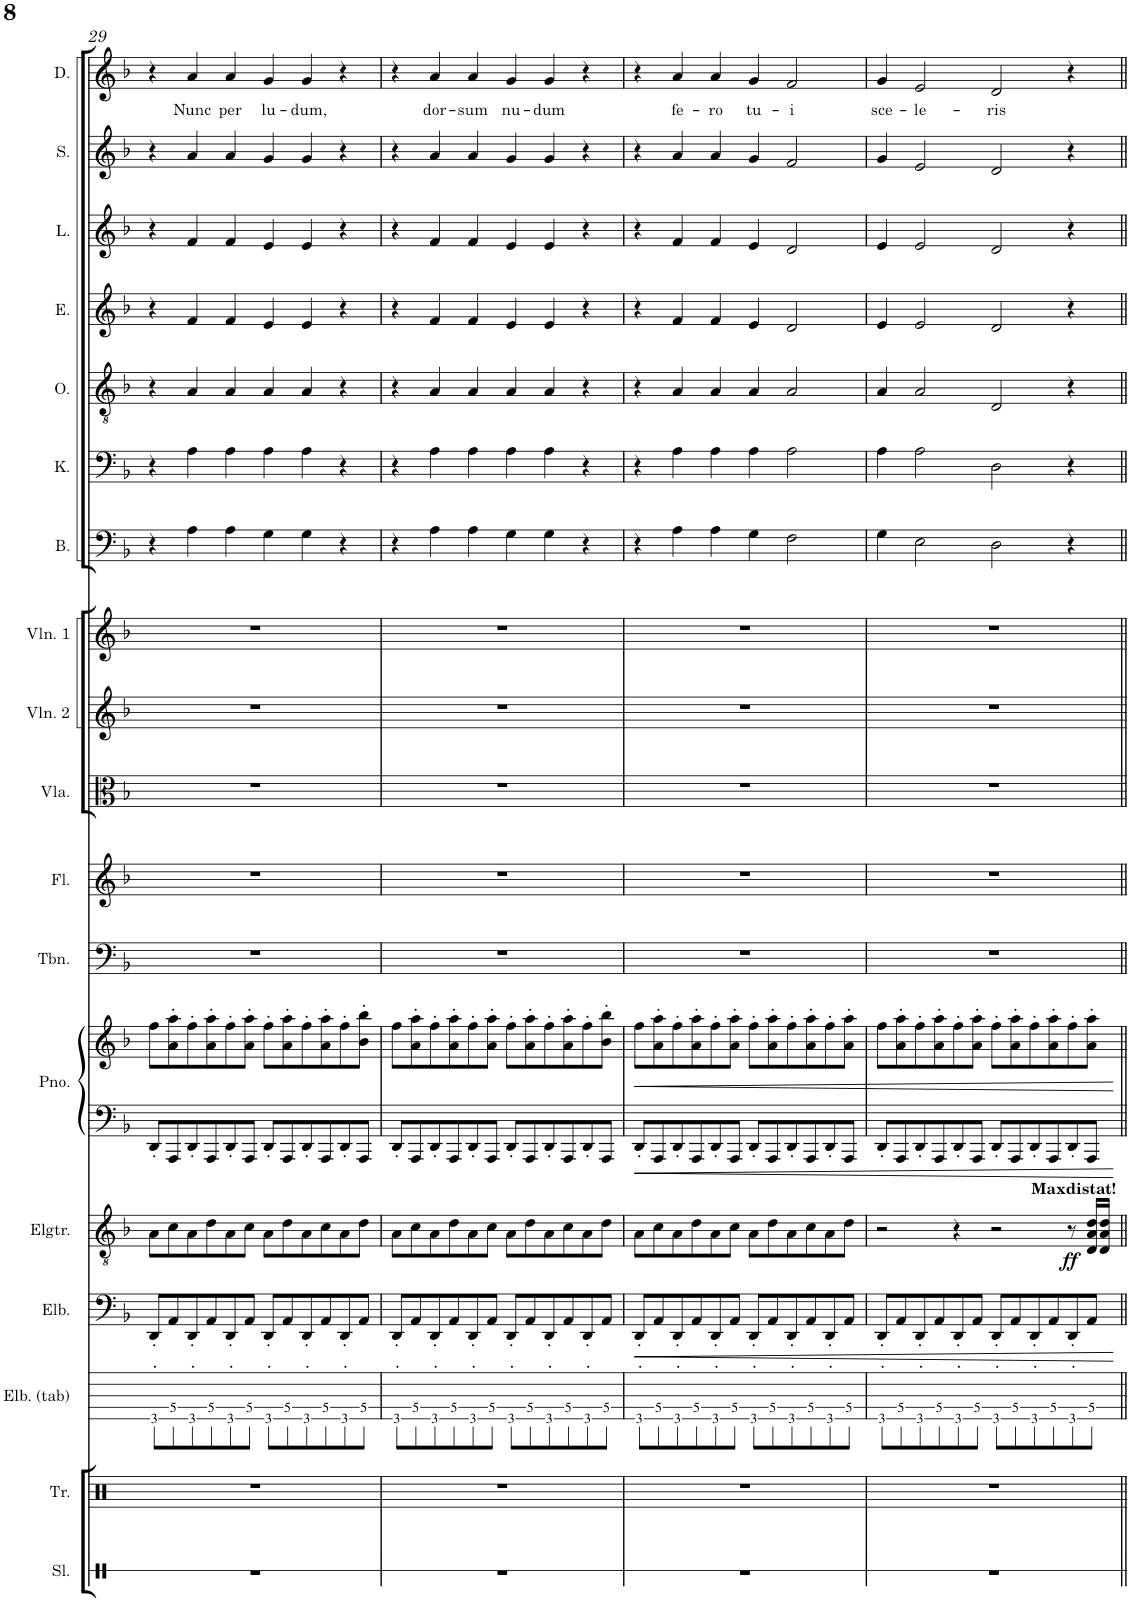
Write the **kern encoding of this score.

**kern	**kern	**kern	**kern	**dynam	**kern	**dynam	**kern	**kern	**dynam	**kern	**kern	**kern	**kern	**kern	**kern	**kern	**kern	**kern	**kern	**kern	**kern	**text
*part18	*part17	*part16	*part15	*part15	*part14	*part14	*part13	*part13	*part13	*part12	*part11	*part10	*part9	*part8	*part7	*part6	*part5	*part4	*part3	*part2	*part1	*part1
*staff19	*staff18	*staff17	*staff16	*staff16	*staff15	*staff15	*staff14	*staff13	*staff13/14	*staff12	*staff11	*staff10	*staff9	*staff8	*staff7	*staff6	*staff5	*staff4	*staff3	*staff2	*staff1	*staff1
*I"Slagverk	*I"Trumset	*I"Elbas (tab)	*I"Elbas	*	*I"Elgitarr	*	*I"Piano	*	*	*I"Trombon	*I"Tvärflöjt	*I"Viola	*I"Violin 2	*I"Violin 1	*I"Bacon	*I"Kat	*I"Orwen	*I"Elisabet	*I"Libby	*I"Shakespeare	*I"Drake	*
*I'Sl.	*I'Tr.	*I'Elb. (tab)	*I'Elb.	*	*I'Elgtr.	*	*I'Pno.	*	*	*I'Tbn.	*	*I'Vla.	*I'Vln. 2	*I'Vln. 1	*I'B.	*I'K.	*I'O.	*I'E.	*I'L.	*I'S.	*I'D.	*
!!LO:PB:g=z
*clefX	*clefX	*	*clefF4	*	*clefGv2	*	*clefF4	*clefG2	*	*clefF4	*clefG2	*clefC3	*clefG2	*clefG2	*clefF4	*clefF4	*clefGv2	*clefG2	*clefG2	*clefG2	*clefG2	*
*	*	*Trd7c12	*Trd7c12	*	*	*	*	*	*	*	*	*	*	*	*	*	*	*	*	*	*	*
*k[]	*k[]	*k[b-]	*k[b-]	*	*k[b-]	*	*k[b-]	*k[b-]	*	*k[b-]	*k[b-]	*k[b-]	*k[b-]	*k[b-]	*k[b-]	*k[b-]	*k[b-]	*k[b-]	*k[b-]	*k[b-]	*k[b-]	*
*M6/4	*M6/4	*M6/4	*M6/4	*	*M6/4	*	*M6/4	*M6/4	*	*M6/4	*M6/4	*M6/4	*M6/4	*M6/4	*M6/4	*M6/4	*M6/4	*M6/4	*M6/4	*M6/4	*M6/4	*
=29	=29	=29	=29	=29	=29	=29	=29	=29	=29	=29	=29	=29	=29	=29	=29	=29	=29	=29	=29	=29	=29	=29
1.r	1.r	8DD'\L	8DD'/L	.	8A\L	.	8DD'/L	8ff\L	.	1.r	1.r	1.r	1.r	1.r	4r	4r	4r	4r	4r	4r	4r	.
.	.	8AA\	8AA/	.	8c\	.	8AAA/	8a\' 8aa\'	.	.	.	.	.	.	.	.	.	.	.	.	.	.
!	!	!	!	!	!	!	!	!	!	!	!	!	!	!	!	!	!	!	!	!	!	!LO:LY:b
.	.	8DD'\	8DD'/	.	8A\	.	8DD'/	8ff'\	.	.	.	.	.	.	4A\	4A\	4A/	4f/	4f/	4a/	4a/	Nunc
.	.	8AA\	8AA/	.	8d\	.	8AAA/	8a\' 8aa\'	.	.	.	.	.	.	.	.	.	.	.	.	.	.
!	!	!	!	!	!	!	!	!	!	!	!	!	!	!	!	!	!	!	!	!	!	!LO:LY:b
.	.	8DD'\	8DD'/	.	8A\	.	8DD'/	8ff'\	.	.	.	.	.	.	4A\	4A\	4A/	4f/	4f/	4a/	4a/	per
.	.	8AA\J	8AA/J	.	8c\J	.	8AAA/J	8a\' 8aa\'J	.	.	.	.	.	.	.	.	.	.	.	.	.	.
!	!	!	!	!	!	!	!	!	!	!	!	!	!	!	!	!	!	!	!	!	!	!LO:LY:b
.	.	8DD'\L	8DD'/L	.	8A\L	.	8DD'/L	8ff'\L	.	.	.	.	.	.	4G\	4A\	4A/	4e/	4e/	4g/	4g/	lu-
.	.	8AA\	8AA/	.	8d\	.	8AAA/	8a\' 8aa\'	.	.	.	.	.	.	.	.	.	.	.	.	.	.
!	!	!	!	!	!	!	!	!	!	!	!	!	!	!	!	!	!	!	!	!	!	!LO:LY:b
.	.	8DD'\	8DD'/	.	8A\	.	8DD'/	8ff'\	.	.	.	.	.	.	4G\	4A\	4A/	4e/	4e/	4g/	4g/	-dum,
.	.	8AA\	8AA/	.	8c\	.	8AAA/	8a\' 8aa\'	.	.	.	.	.	.	.	.	.	.	.	.	.	.
.	.	8DD'\	8DD'/	.	8A\	.	8DD'/	8ff'\	.	.	.	.	.	.	4r	4r	4r	4r	4r	4r	4r	.
.	.	8AA\J	8AA/J	.	8d\J	.	8AAA/J	8b-\' 8bb-\'J	.	.	.	.	.	.	.	.	.	.	.	.	.	.
=30	=30	=30	=30	=30	=30	=30	=30	=30	=30	=30	=30	=30	=30	=30	=30	=30	=30	=30	=30	=30	=30	=30
1.r	1.r	8DD'\L	8DD'/L	.	8A\L	.	8DD'/L	8ff\L	.	1.r	1.r	1.r	1.r	1.r	4r	4r	4r	4r	4r	4r	4r	.
.	.	8AA\	8AA/	.	8c\	.	8AAA/	8a\' 8aa\'	.	.	.	.	.	.	.	.	.	.	.	.	.	.
!	!	!	!	!	!	!	!	!	!	!	!	!	!	!	!	!	!	!	!	!	!	!LO:LY:b
.	.	8DD'\	8DD'/	.	8A\	.	8DD'/	8ff'\	.	.	.	.	.	.	4A\	4A\	4A/	4f/	4f/	4a/	4a/	dor-
.	.	8AA\	8AA/	.	8d\	.	8AAA/	8a\' 8aa\'	.	.	.	.	.	.	.	.	.	.	.	.	.	.
!	!	!	!	!	!	!	!	!	!	!	!	!	!	!	!	!	!	!	!	!	!	!LO:LY:b
.	.	8DD'\	8DD'/	.	8A\	.	8DD'/	8ff'\	.	.	.	.	.	.	4A\	4A\	4A/	4f/	4f/	4a/	4a/	-sum
.	.	8AA\J	8AA/J	.	8c\J	.	8AAA/J	8a\' 8aa\'J	.	.	.	.	.	.	.	.	.	.	.	.	.	.
!	!	!	!	!	!	!	!	!	!	!	!	!	!	!	!	!	!	!	!	!	!	!LO:LY:b
.	.	8DD'\L	8DD'/L	.	8A\L	.	8DD'/L	8ff'\L	.	.	.	.	.	.	4G\	4A\	4A/	4e/	4e/	4g/	4g/	nu-
.	.	8AA\	8AA/	.	8d\	.	8AAA/	8a\' 8aa\'	.	.	.	.	.	.	.	.	.	.	.	.	.	.
!	!	!	!	!	!	!	!	!	!	!	!	!	!	!	!	!	!	!	!	!	!	!LO:LY:b
.	.	8DD'\	8DD'/	.	8A\	.	8DD'/	8ff'\	.	.	.	.	.	.	4G\	4A\	4A/	4e/	4e/	4g/	4g/	-dum
.	.	8AA\	8AA/	.	8c\	.	8AAA/	8a\' 8aa\'	.	.	.	.	.	.	.	.	.	.	.	.	.	.
.	.	8DD'\	8DD'/	.	8A\	.	8DD'/	8ff'\	.	.	.	.	.	.	4r	4r	4r	4r	4r	4r	4r	.
.	.	8AA\J	8AA/J	.	8d\J	.	8AAA/J	8b-\' 8bb-\'J	.	.	.	.	.	.	.	.	.	.	.	.	.	.
=31	=31	=31	=31	=31	=31	=31	=31	=31	=31	=31	=31	=31	=31	=31	=31	=31	=31	=31	=31	=31	=31	=31
!	!	!	!	!LO:HP:b	!	!	!	!	!LO:HP:b	!	!	!	!	!	!	!	!	!	!	!	!	!
1.r	1.r	8DD'\L	8DD'/L	<	8A\L	.	8DD'/L	8ff\L	<	1.r	1.r	1.r	1.r	1.r	4r	4r	4r	4r	4r	4r	4r	.
.	.	8AA\	8AA/	.	8c\	.	8AAA/	8a\' 8aa\'	.	.	.	.	.	.	.	.	.	.	.	.	.	.
!	!	!	!	!	!	!	!	!	!	!	!	!	!	!	!	!	!	!	!	!	!	!LO:LY:b
.	.	8DD'\	8DD'/	.	8A\	.	8DD'/	8ff'\	.	.	.	.	.	.	4A\	4A\	4A/	4f/	4f/	4a/	4a/	fe-
.	.	8AA\	8AA/	.	8d\	.	8AAA/	8a\' 8aa\'	.	.	.	.	.	.	.	.	.	.	.	.	.	.
!	!	!	!	!	!	!	!	!	!	!	!	!	!	!	!	!	!	!	!	!	!	!LO:LY:b
.	.	8DD'\	8DD'/	.	8A\	.	8DD'/	8ff'\	.	.	.	.	.	.	4A\	4A\	4A/	4f/	4f/	4a/	4a/	-ro
.	.	8AA\J	8AA/J	.	8c\J	.	8AAA/J	8a\' 8aa\'J	.	.	.	.	.	.	.	.	.	.	.	.	.	.
!	!	!	!	!	!	!	!	!	!	!	!	!	!	!	!	!	!	!	!	!	!	!LO:LY:b
.	.	8DD'\L	8DD'/L	.	8A\L	.	8DD'/L	8ff'\L	.	.	.	.	.	.	4G\	4A\	4A/	4e/	4e/	4g/	4g/	tu-
.	.	8AA\	8AA/	.	8d\	.	8AAA/	8a\' 8aa\'	.	.	.	.	.	.	.	.	.	.	.	.	.	.
!	!	!	!	!	!	!	!	!	!	!	!	!	!	!	!	!	!	!	!	!	!	!LO:LY:b
.	.	8DD'\	8DD'/	.	8A\	.	8DD'/	8ff'\	.	.	.	.	.	.	2F\	2A\	2A/	2d/	2d/	2f/	2f/	-i
.	.	8AA\	8AA/	.	8c\	.	8AAA/	8a\' 8aa\'	.	.	.	.	.	.	.	.	.	.	.	.	.	.
.	.	8DD'\	8DD'/	.	8A\	.	8DD'/	8ff'\	.	.	.	.	.	.	.	.	.	.	.	.	.	.
.	.	8AA\J	8AA/J	.	8d\J	.	8AAA/J	8a\' 8aa\'J	.	.	.	.	.	.	.	.	.	.	.	.	.	.
=32	=32	=32	=32	=32	=32	=32	=32	=32	=32	=32	=32	=32	=32	=32	=32	=32	=32	=32	=32	=32	=32	=32
!	!	!	!	!	!	!	!	!	!	!	!	!	!	!	!	!	!	!	!	!	!	!LO:LY:b
1.r	1.r	8DD'\L	8DD'/L	.	2r	.	8DD'/L	8ff\L	.	1.r	1.r	1.r	1.r	1.r	4G\	4A\	4A/	4e/	4e/	4g/	4g/	sce-
.	.	8AA\	8AA/	.	.	.	8AAA/	8a\' 8aa\'	.	.	.	.	.	.	.	.	.	.	.	.	.	.
!	!	!	!	!	!	!	!	!	!	!	!	!	!	!	!	!	!	!	!	!	!	!LO:LY:b
.	.	8DD'\	8DD'/	.	.	.	8DD'/	8ff'\	.	.	.	.	.	.	2E\	2A\	2A/	2e/	2e/	2e/	2e/	-le-
.	.	8AA\	8AA/	.	.	.	8AAA/	8a\' 8aa\'	.	.	.	.	.	.	.	.	.	.	.	.	.	.
.	.	8DD'\	8DD'/	.	4r	.	8DD'/	8ff'\	.	.	.	.	.	.	.	.	.	.	.	.	.	.
.	.	8AA\J	8AA/J	.	.	.	8AAA/J	8a\' 8aa\'J	.	.	.	.	.	.	.	.	.	.	.	.	.	.
!	!	!	!	!	!	!	!	!	!	!	!	!	!	!	!	!	!	!	!	!	!	!LO:LY:b
.	.	8DD'\L	8DD'/L	.	2r	.	8DD'/L	8ff'\L	.	.	.	.	.	.	2D\	2D\	2D/	2d/	2d/	2d/	2d/	-ris
.	.	8AA\	8AA/	.	.	.	8AAA/	8a\' 8aa\'	.	.	.	.	.	.	.	.	.	.	.	.	.	.
.	.	8DD'\	8DD'/	.	.	.	8DD'/	8ff'\	.	.	.	.	.	.	.	.	.	.	.	.	.	.
.	.	8AA\	8AA/	.	.	.	8AAA/	8a\' 8aa\'	.	.	.	.	.	.	.	.	.	.	.	.	.	.
!	!	!	!	!	!LO:TX:a:B:t=Maxdistat!	!	!	!	!	!	!	!	!	!	!	!	!	!	!	!	!	!
!	!	!	!	!	!	!LO:DY:b	!	!	!	!	!	!	!	!	!	!	!	!	!	!	!	!
.	.	8DD'\	8DD'/	.	8r	ff	8DD'/	8ff'\	.	.	.	.	.	.	4r	4r	4r	4r	4r	4r	4r	.
.	.	8AA\J	8AA/J	.	16D/ 16A/ 16d/LL	.	8AAA/J	8a\' 8aa\'J	.	.	.	.	.	.	.	.	.	.	.	.	.	.
.	.	.	.	.	16D/ 16A/ 16d/JJ	.	.	.	.	.	.	.	.	.	.	.	.	.	.	.	.	.
.	.	.	.	[	.	.	.	.	[	.	.	.	.	.	.	.	.	.	.	.	.	.
=||	=||	=||	=||	=||	=||	=||	=||	=||	=||	=||	=||	=||	=||	=||	=||	=||	=||	=||	=||	=||	=||	=||
*-	*-	*-	*-	*-	*-	*-	*-	*-	*-	*-	*-	*-	*-	*-	*-	*-	*-	*-	*-	*-	*-	*-
